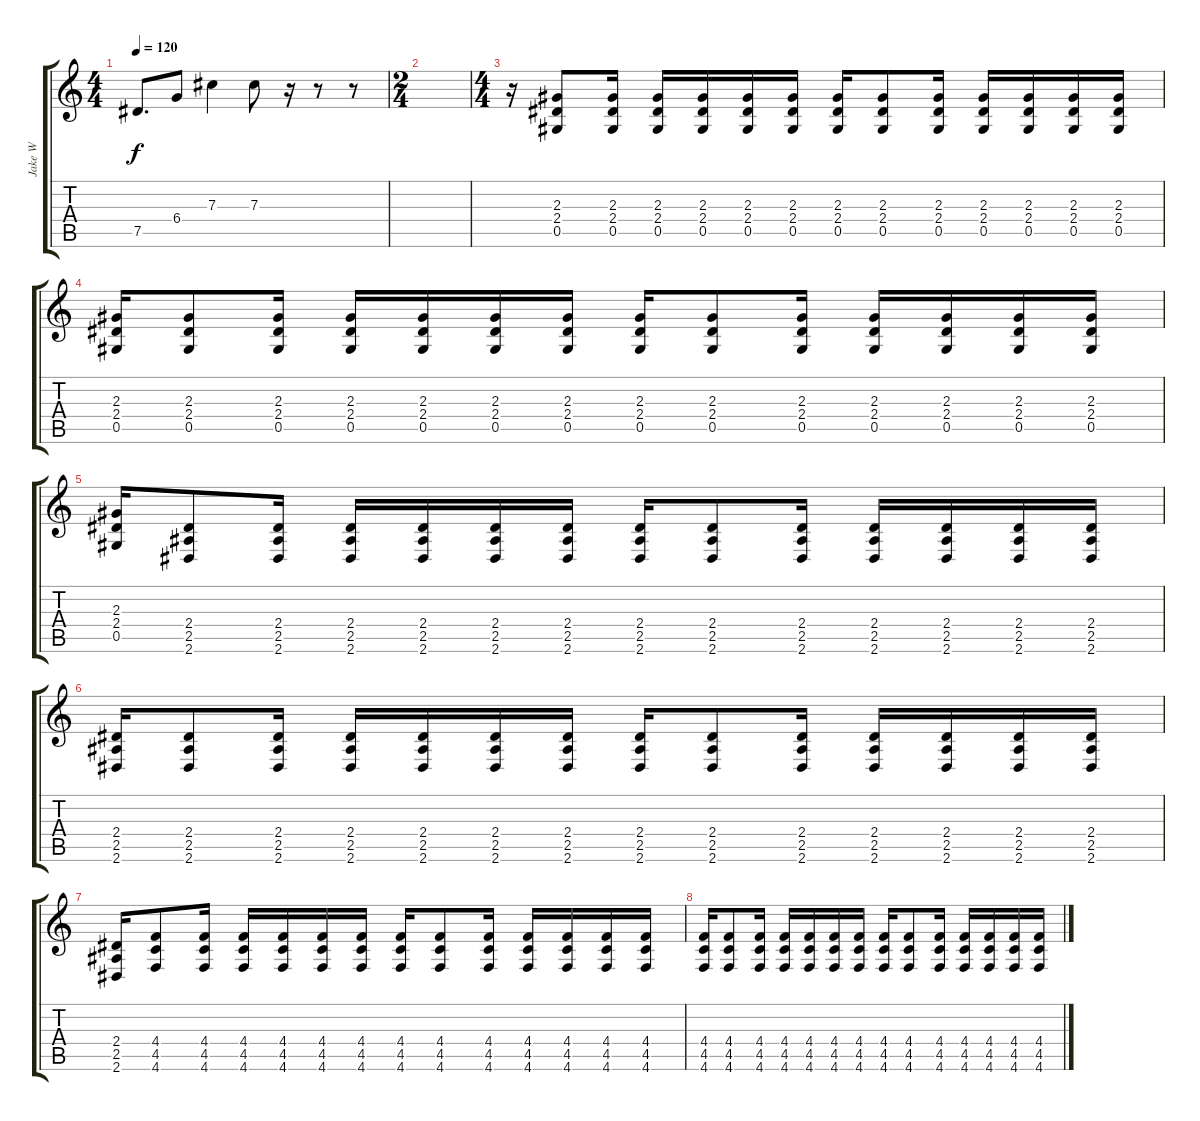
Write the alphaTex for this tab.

\track ("Jake W" "Jake W") {instrument distortionguitar}
\staff {score tabs}
\tuning (Eb4 Bb3 Gb3 Db3 Ab2 Db2) {hide}
\ts (4 4)
\tempo 120
\clef g2
\ks c
7.5.8{d dy f} 6.4.8 7.3.4 7.3.8 r.16 r.8 r.8 |
\ts (2 4)
|
\ts (4 4)
r.16 (2.3 2.4 0.5).8 (2.3 2.4 0.5).16 (2.3 2.4 0.5).16 (2.3 2.4 0.5).16 (2.3 2.4 0.5).16 (2.3 2.4 0.5).16 (2.3 2.4 0.5).16 (2.3 2.4 0.5).8 (2.3 2.4 0.5).16 (2.3 2.4 0.5).16 (2.3 2.4 0.5).16 (2.3 2.4 0.5).16 (2.3 2.4 0.5).16 |
(2.3 2.4 0.5).16 (2.3 2.4 0.5).8 (2.3 2.4 0.5).16 (2.3 2.4 0.5).16 (2.3 2.4 0.5).16 (2.3 2.4 0.5).16 (2.3 2.4 0.5).16 (2.3 2.4 0.5).16 (2.3 2.4 0.5).8 (2.3 2.4 0.5).16 (2.3 2.4 0.5).16 (2.3 2.4 0.5).16 (2.3 2.4 0.5).16 (2.3 2.4 0.5).16 |
(2.3 2.4 0.5).16 (2.4 2.5 2.6).8 (2.4 2.5 2.6).16 (2.4 2.5 2.6).16 (2.4 2.5 2.6).16 (2.4 2.5 2.6).16 (2.4 2.5 2.6).16 (2.4 2.5 2.6).16 (2.4 2.5 2.6).8 (2.4 2.5 2.6).16 (2.4 2.5 2.6).16 (2.4 2.5 2.6).16 (2.4 2.5 2.6).16 (2.4 2.5 2.6).16 |
(2.4 2.5 2.6).16 (2.4 2.5 2.6).8 (2.4 2.5 2.6).16 (2.4 2.5 2.6).16 (2.4 2.5 2.6).16 (2.4 2.5 2.6).16 (2.4 2.5 2.6).16 (2.4 2.5 2.6).16 (2.4 2.5 2.6).8 (2.4 2.5 2.6).16 (2.4 2.5 2.6).16 (2.4 2.5 2.6).16 (2.4 2.5 2.6).16 (2.4 2.5 2.6).16 |
(2.4 2.5 2.6).16 (4.4 4.5 4.6).8 (4.4 4.5 4.6).16 (4.4 4.5 4.6).16 (4.4 4.5 4.6).16 (4.4 4.5 4.6).16 (4.4 4.5 4.6).16 (4.4 4.5 4.6).16 (4.4 4.5 4.6).8 (4.4 4.5 4.6).16 (4.4 4.5 4.6).16 (4.4 4.5 4.6).16 (4.4 4.5 4.6).16 (4.4 4.5 4.6).16 |
(4.4 4.5 4.6).16 (4.4 4.5 4.6).8 (4.4 4.5 4.6).16 (4.4 4.5 4.6).16 (4.4 4.5 4.6).16 (4.4 4.5 4.6).16 (4.4 4.5 4.6).16 (4.4 4.5 4.6).16 (4.4 4.5 4.6).8 (4.4 4.5 4.6).16 (4.4 4.5 4.6).16 (4.4 4.5 4.6).16 (4.4 4.5 4.6).16 (4.4 4.5 4.6).16
